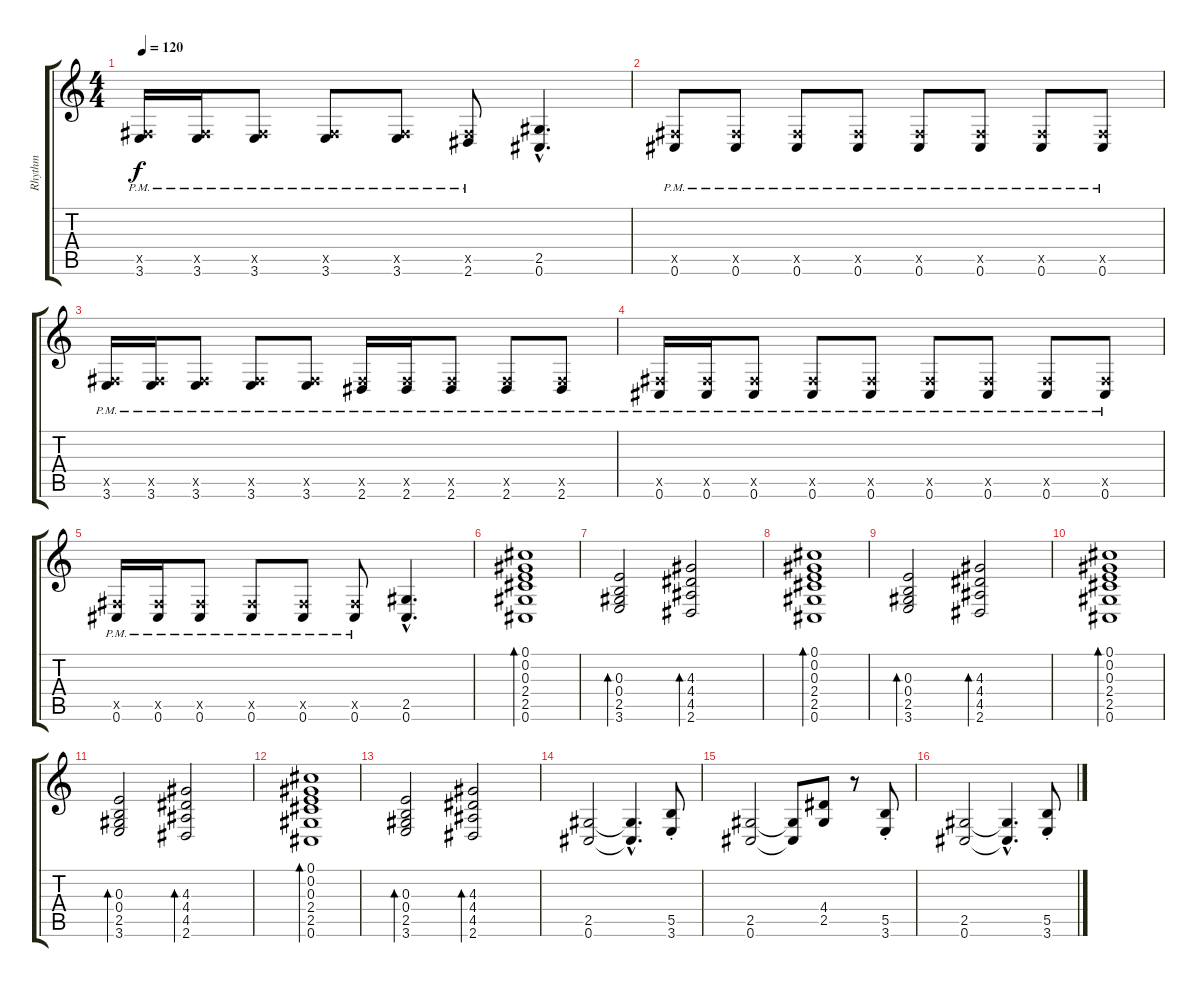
\track ("Rhythm" "Rhythm") {instrument distortionguitar}
\staff {score tabs}
\tuning (Db4 Ab3 E3 B2 Gb2 Db2) {hide}
\ts (4 4)
\tempo 120
\clef g2
\ks c
(0.5{x} 3.6{pm}).16{dy f} (0.5{x} 3.6{pm}).16 (0.5{x} 3.6{pm}).8 (0.5{x} 3.6{pm}).8 (0.5{x} 3.6{pm}).8 (0.5{x} 2.6{pm}).8 (2.5{hac} 0.6{hac}).4{d} |
(0.5{x} 0.6{pm}).8{volume 16 instrument distortionguitar} (0.5{x} 0.6{pm}).8 (0.5{x} 0.6{pm}).8 (0.5{x} 0.6{pm}).8 (0.5{x} 0.6{pm}).8 (0.5{x} 0.6{pm}).8 (0.5{x} 0.6{pm}).8 (0.5{x} 0.6{pm}).8 |
(0.5{x} 3.6{pm}).16 (0.5{x} 3.6{pm}).16 (0.5{x} 3.6{pm}).8 (0.5{x} 3.6{pm}).8 (0.5{x} 3.6{pm}).8 (0.5{x} 2.6{pm}).16 (0.5{x} 2.6{pm}).16 (0.5{x} 2.6{pm}).8 (0.5{x} 2.6{pm}).8 (0.5{x} 2.6{pm}).8 |
(0.5{x} 0.6{pm}).16 (0.5{x} 0.6{pm}).16 (0.5{x} 0.6{pm}).8 (0.5{x} 0.6{pm}).8 (0.5{x} 0.6{pm}).8 (0.5{x} 0.6{pm}).8 (0.5{x} 0.6{pm}).8 (0.5{x} 0.6{pm}).8 (0.5{x} 0.6{pm}).8 |
(0.5{x} 0.6{pm}).16 (0.5{x} 0.6{pm}).16 (0.5{x} 0.6{pm}).8 (0.5{x} 0.6{pm}).8 (0.5{x} 0.6{pm}).8 (0.5{x} 0.6{pm}).8 (2.5{hac} 0.6{hac}).4{d} |
(0.1 0.2 0.3 2.4 2.5 0.6).1{bd 240 volume 9} |
(0.3 0.4 2.5 3.6).2{bd 240} (4.3 4.4 4.5 2.6).2{bd 240} |
(0.1 0.2 0.3 2.4 2.5 0.6).1{bd 240} |
(0.3 0.4 2.5 3.6).2{bd 240} (4.3 4.4 4.5 2.6).2{bd 240} |
(0.1 0.2 0.3 2.4 2.5 0.6).1{bd 240} |
(0.3 0.4 2.5 3.6).2{bd 240} (4.3 4.4 4.5 2.6).2{bd 240} |
(0.1 0.2 0.3 2.4 2.5 0.6).1{bd 240} |
(0.3 0.4 2.5 3.6).2{bd 240} (4.3 4.4 4.5 2.6).2{bd 240} |
(2.5 0.6).2{volume 16} (2.5{hac t} 0.6{hac t}).4{d} (5.5{st} 3.6{st}).8 |
(2.5 0.6).2 (2.5{t} 0.6{t}).8 (4.4 2.5).8 r.8 (5.5{st} 3.6{st}).8 |
(2.5 0.6).2 (2.5{hac t} 0.6{hac t}).4{d} (5.5{st} 3.6{st}).8
